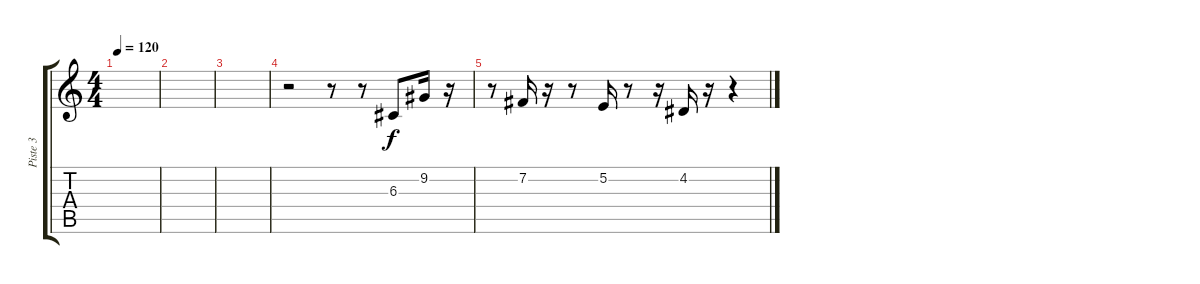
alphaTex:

\track ("Piste 3" "Piste 3") {instrument pizzicatostrings}
\staff {score tabs}
\tuning (E4 B3 G3 D3 A2 E2) {hide}
\ts (4 4)
\tempo 120
\clef g2
\ks c
|
|
|
r.2 r.8 r.8 6.3.8 9.2.16 r.16 |
r.8 7.2.16 r.16 r.8 5.2.16 r.8 r.16 4.2.16 r.16 r.4
